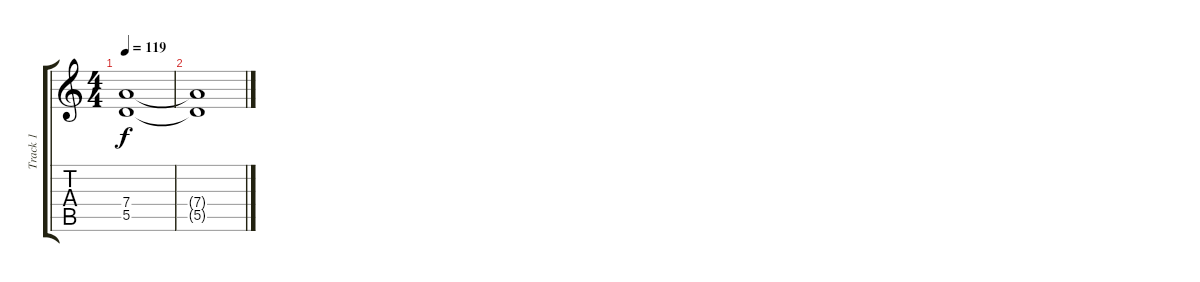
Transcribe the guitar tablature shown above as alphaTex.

\track ("Track 1" "Track 1") {instrument distortionguitar}
\staff {score tabs}
\tuning (E4 B3 G3 D3 A2 E2) {hide}
\ts (4 4)
\tempo 119
\clef g2
\ks c
(7.4 5.5).1{dy f} |
(7.4{t} 5.5{t}).1
